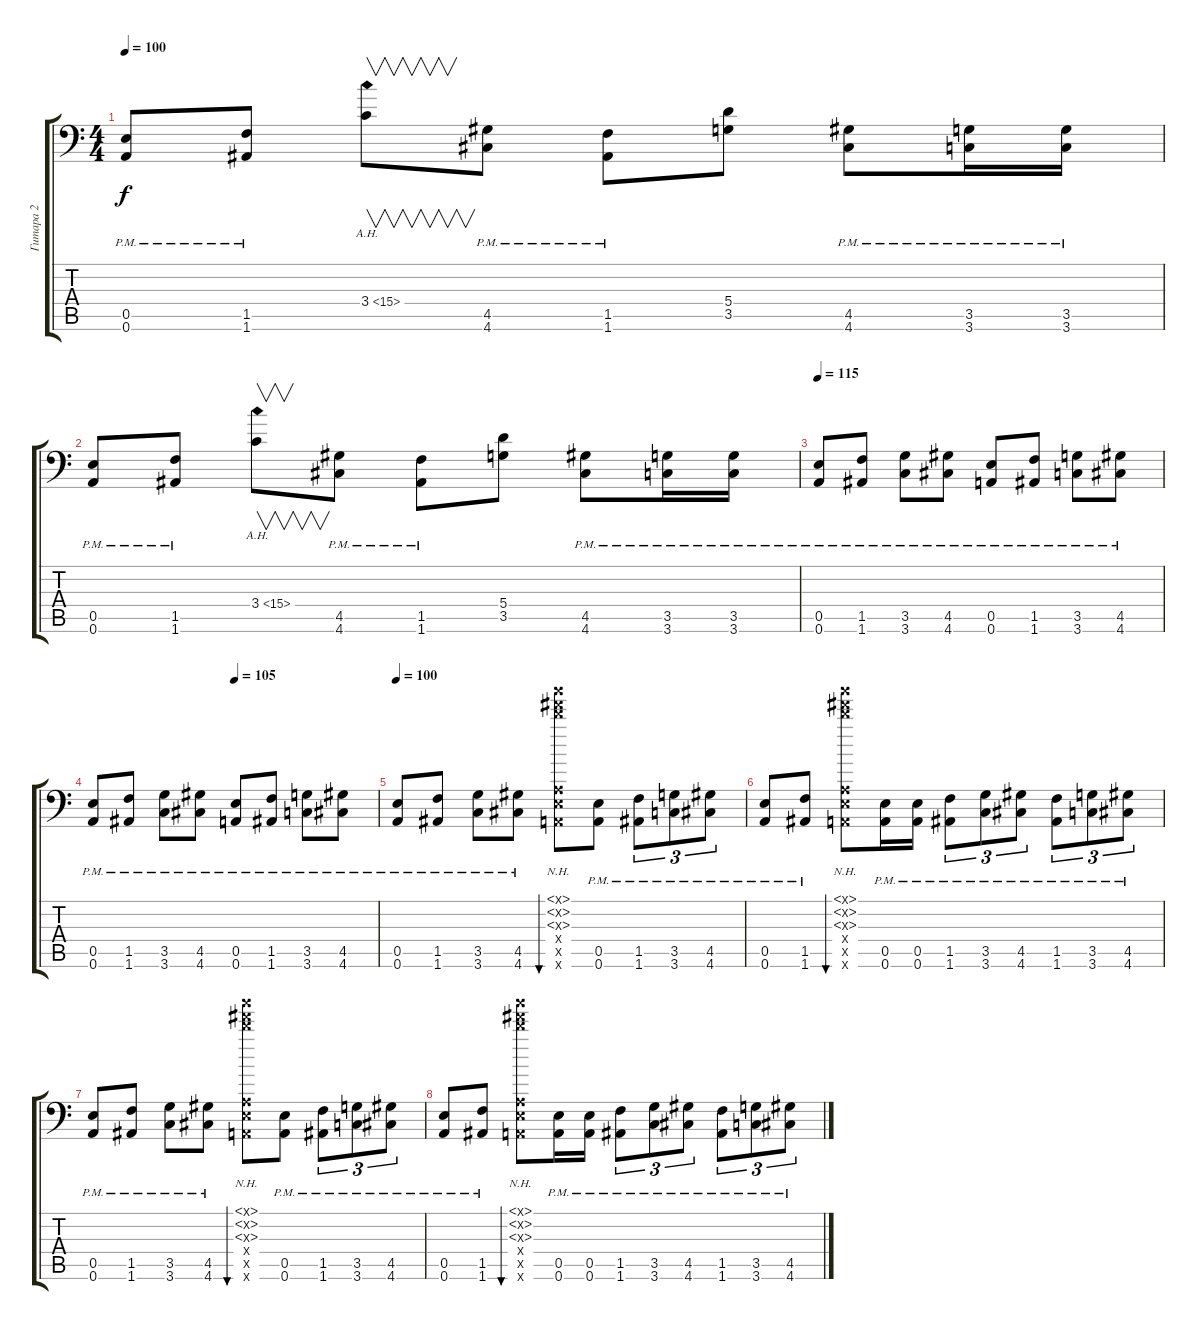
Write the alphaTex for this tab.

\track ("Гитара 2" "Гитара 2") {instrument distortionguitar}
\staff {score tabs}
\tuning (B3 Gb3 D3 A2 E2 A1) {hide}
\ts (4 4)
\tempo 100
\clef f4
\ks c
(0.5{pm} 0.6{pm}).8{dy f} (1.5{pm} 1.6{pm}).8 3.4{ah 12}.8{v} (4.5{pm} 4.6{pm}).8 (1.5{pm} 1.6{pm}).8 (5.4 3.5).8 (4.5{pm} 4.6{pm}).8 (3.5{pm} 3.6{pm}).16 (3.5{pm} 3.6{pm}).16 |
(0.5{pm} 0.6{pm}).8 (1.5{pm} 1.6{pm}).8 3.4{ah 12}.8{v} (4.5{pm} 4.6{pm}).8 (1.5{pm} 1.6{pm}).8 (5.4 3.5).8 (4.5{pm} 4.6{pm}).8 (3.5{pm} 3.6{pm}).16 (3.5{pm} 3.6{pm}).16 |
\tempo 115
(0.5{pm} 0.6{pm}).8 (1.5{pm} 1.6{pm}).8 (3.5{pm} 3.6{pm}).8 (4.5{pm} 4.6{pm}).8 (0.5{pm} 0.6{pm}).8 (1.5{pm} 1.6{pm}).8 (3.5{pm} 3.6{pm}).8 (4.5{pm} 4.6{pm}).8 |
\tempo (105 0.5)
(0.5{pm} 0.6{pm}).8 (1.5{pm} 1.6{pm}).8 (3.5{pm} 3.6{pm}).8 (4.5{pm} 4.6{pm}).8 (0.5{pm} 0.6{pm}).8 (1.5{pm} 1.6{pm}).8 (3.5{pm} 3.6{pm}).8 (4.5{pm} 4.6{pm}).8 |
\tempo 100
(0.5{pm} 0.6{pm}).8 (1.5{pm} 1.6{pm}).8 (3.5{pm} 3.6{pm}).8 (4.5{pm} 4.6{pm}).8 (5.1{nh x} 5.2{nh x} 5.3{nh x} 0.4{x} 0.5{x} 0.6{x}).8{bu 120} (0.5{pm} 0.6{pm}).8 (1.5{pm} 1.6{pm}).8{tu (3 2)} (3.5{pm} 3.6{pm}).8{tu (3 2)} (4.5{pm} 4.6{pm}).8{tu (3 2)} |
(0.5{pm} 0.6{pm}).8 (1.5{pm} 1.6{pm}).8 (5.1{nh x} 5.2{nh x} 5.3{nh x} 0.4{x} 0.5{x} 0.6{x}).8{bu 120} (0.5{pm} 0.6{pm}).16 (0.5{pm} 0.6{pm}).16 (1.5{pm} 1.6{pm}).8{tu (3 2)} (3.5{pm} 3.6{pm}).8{tu (3 2)} (4.5{pm} 4.6{pm}).8{tu (3 2)} (1.5{pm} 1.6{pm}).8{tu (3 2)} (3.5{pm} 3.6{pm}).8{tu (3 2)} (4.5{pm} 4.6{pm}).8{tu (3 2)} |
(0.5{pm} 0.6{pm}).8 (1.5{pm} 1.6{pm}).8 (3.5{pm} 3.6{pm}).8 (4.5{pm} 4.6{pm}).8 (5.1{nh x} 5.2{nh x} 5.3{nh x} 0.4{x} 0.5{x} 0.6{x}).8{bu 120} (0.5{pm} 0.6{pm}).8 (1.5{pm} 1.6{pm}).8{tu (3 2)} (3.5{pm} 3.6{pm}).8{tu (3 2)} (4.5{pm} 4.6{pm}).8{tu (3 2)} |
(0.5{pm} 0.6{pm}).8 (1.5{pm} 1.6{pm}).8 (5.1{nh x} 5.2{nh x} 5.3{nh x} 0.4{x} 0.5{x} 0.6{x}).8{bu 120} (0.5{pm} 0.6{pm}).16 (0.5{pm} 0.6{pm}).16 (1.5{pm} 1.6{pm}).8{tu (3 2)} (3.5{pm} 3.6{pm}).8{tu (3 2)} (4.5{pm} 4.6{pm}).8{tu (3 2)} (1.5{pm} 1.6{pm}).8{tu (3 2)} (3.5{pm} 3.6{pm}).8{tu (3 2)} (4.5{pm} 4.6{pm}).8{tu (3 2)}
